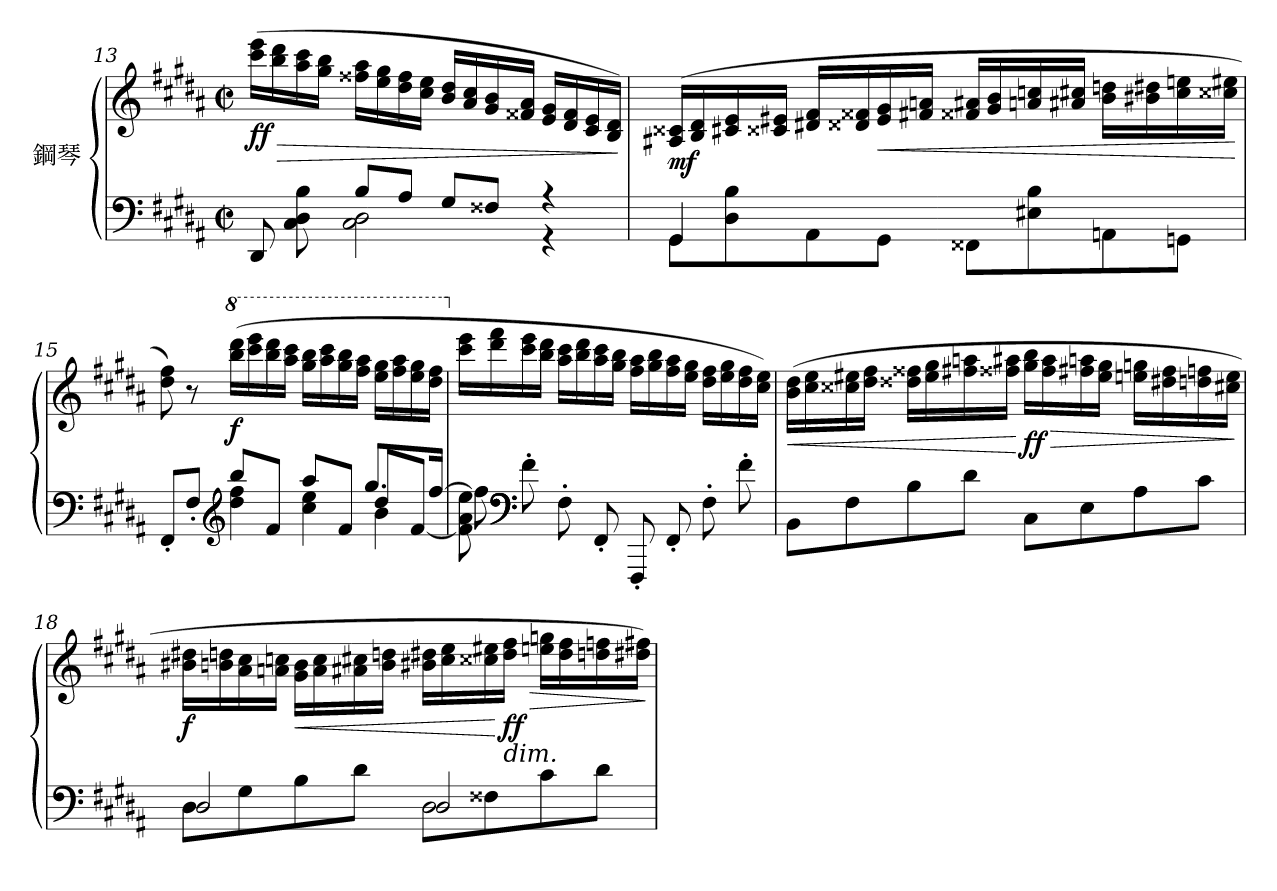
**kern	**kern	**dynam
*part1	*part1	*part1
*staff2	*staff1	*staff1/2
*I"鋼琴	*	*
!!LO:PB:g=z
*clefF4	*clefG2	*
*k[f#c#g#d#a#]	*k[f#c#g#d#a#]	*
*M2/2	*M2/2	*
*met(c|)	*met(c|)	*
=13	=13	=13
*^	*	*
!	!	!	!LO:HP:b
!	!	!	!LO:DY:n=1:b
8DD#/	4ryy	(>16ccc#\ 16eee\LL	> ff
.	.	16bb\ 16ddd#\	.
8C#\ 8D#\ 8B\	.	16aa#\ 16ccc#\	.
.	.	16gg#\ 16bb\JJ	.
8B/L	2C#\ 2D#\	16ff##X\ 16aa#\LL	.
.	.	16ee\ 16gg#\	.
8A#/J	.	16dd#\ 16ff##\	.
.	.	16cc#\ 16ee\JJ	.
8G#/L	.	16b/ 16dd#/LL	.
.	.	16a#/ 16cc#/	.
8F##X/J	.	16g#/ 16b/	.
.	.	16f##X/ 16a#/JJ	.
4rGG	4rA	16e/ 16g#/LL	.
.	.	16d#/ 16f##/	.
.	.	16c#/ 16e/	.
.	.	16B/ 16d#/JJ)	.
*v	*v	*	*
.	.	]
=14	=14	=14
*^	*	*
!	!	!	!LO:DY:b
4GG#/	8GG#\L	(>16A#X/ 16c##X/LL	mf
.	.	16B/ 16d#/	.
.	8D#\ 8B\	16c#X/ 16e/	.
.	.	16c##X/ 16e#X/JJ	.
4rAyy	8AA#\	16d#X/ 16f#/LL	.
.	.	16d##X/ 16f##X/	.
!	!	!	!LO:HP:b
.	8GG#\J	16e#/ 16g#/	<
.	.	16f#X/ 16an/JJ	.
2rFyy	8FF##X\L	16f##X/ 16a#X/LL	.
.	.	16g#/ 16b/	.
.	8E#X\ 8B\	16an/ 16ccn/	.
.	.	16a#X/ 16cc#X/JJ	.
.	8AAn\	16b\ 16ddn\LL	.
.	.	16b#X\ 16dd#X\	.
.	8GGn\J	16cc#\ 16een\	.
.	.	16cc##X\ 16ee#X\JJ	.
*v	*v	*	*
.	.	[
!!LO:LB:g=z
=15	=15	=15
*^	*	*
*	*^	*	*
8rAyy	8FF#'/L	2.ryy	8dd#\ 8ff#\)	.
8rAyy	8F#'/J	.	8r	.
*clefG2	*	*	*	*
*	*	*	*8va	*
!	!	!	!	!LO:DY:b
4dd#\ 4ff#\	8bb/L	.	(>16bbb\ 16dddd#\LL	f
.	.	.	16cccc#\ 16eeee\	.
.	8f#/J	.	16bbb\ 16dddd#\	.
.	.	.	16aaa#\ 16cccc#\JJ	.
4cc#\ 4ee\	8aa#/L	.	16ggg#\ 16bbb\LL	.
.	.	.	16aaa#\ 16cccc#\	.
.	8f#/J	.	16ggg#\ 16bbb\	.
.	.	.	16fff#\ 16aaa#\JJ	.
4b\	8dd#/L	8.gg#/L	16eee\ 16ggg#\LL	.
.	.	.	16fff#\ 16aaa#\	.
.	[8f#/J	.	16eee\ 16ggg#\	.
.	.	[16ff#/Jk	16ddd#\ 16fff#\JJ	.
=16	=16	=16	=16	=16
*	*	*	*X8va	*
8rcccyy	8f#\] 8a#\ 8ee\	8ff#\]	16ccc#\ 16eee\LL	.
.	.	.	16ddd#\ 16fff#\	.
*clefF4	*	*	*	*
8f#'\	2..ryy	2..ryy	16ccc#\ 16eee\	.
.	.	.	16bb\ 16ddd#\JJ	.
8F#'\	.	.	16aa#\ 16ccc#\LL	.
.	.	.	16bb\ 16ddd#\	.
8FF#'/	.	.	16aa#\ 16ccc#\	.
.	.	.	16gg#\ 16bb\JJ	.
8FFF#'/	.	.	16ff#\ 16aa#\LL	.
.	.	.	16gg#\ 16bb\	.
8FF#'/	.	.	16ff#\ 16aa#\	.
.	.	.	16ee\ 16gg#\JJ	.
8F#'\	.	.	16dd#\ 16ff#\LL	.
.	.	.	16ee\ 16gg#\	.
8f#'\	.	.	16dd#\ 16ff#\	.
.	.	.	16cc#\ 16ee\JJ)	.
*v	*v	*v	*	*
!!LO:LB:g=z
=17	=17	=17
!	!	!LO:HP:b
8BB\L	(>16b\ 16dd#\LL	<
.	16cc#\ 16ee\	.
8F#\	16cc##X\ 16ee#X\	.
.	16dd#\ 16ff#\JJ	.
8B\	16dd##X\ 16ff##X\LL	.
.	16ee#\ 16gg#\	.
8d#\J	16ff#X\ 16aan\	.
.	16ff##X\ 16aa#X\JJ	.
!	!	!LO:HP:n=1:b
!	!	!LO:DY:n=1:b
8C#\L	16gg#\ 16bb\LL	[ > ff
.	16ff##\ 16aa#\	.
8E\	16ff#X\ 16aan\	.
.	16ee#\ 16gg#\JJ	.
8A#\	16een\ 16ggn\LL	.
.	16dd#X\ 16ff#\	.
8c#\J	16ddn\ 16ffn\	.
.	16cc#X\ 16ee\JJ	.
.	.	]
=18	=18	=18
!LO:N:head=open	!	!LO:DY:b
*^	*	*
8D#\L	2D#/	16b#X\ 16dd#X\LL	f
.	.	16bn\ 16ddn\	.
8G#\	.	16a#\ 16cc#\	.
.	.	16an\ 16ccn\JJ	.
!	!	!	!LO:HP:b
8B\	.	16g#\ 16b\LL	<
.	.	16a\ 16cc\	.
8d#\J	.	16a#X\ 16cc#X\	.
.	.	16b\ 16ddn\JJ	.
*	*	*MM130	*
!LO:N:head=open	!	!	!
8D#\L	2D#/	16b#X\ 16dd#X\LL	.
.	.	16cc#\ 16ee\	.
8F##X\	.	16cc##X\ 16ee#X\	.
!	!	!LO:TX:b:i:t=dim.	!
!	!	!	!LO:HP:n=1:b
!	!	!	!LO:DY:n=1:b
.	.	16dd#\ 16ff#\JJ	[ > ff
*	*	*MM124	*
8c#\	.	16een\ 16ggn\LL	.
.	.	16dd#\ 16ff#\	.
*	*	*MM118	*
8d#\J	.	16ddn\ 16ffn\	.
.	.	16dd#X\ 16ff#X\JJ)	.
*v	*v	*	*
.	.	]
=	=	=
*-	*-	*-
